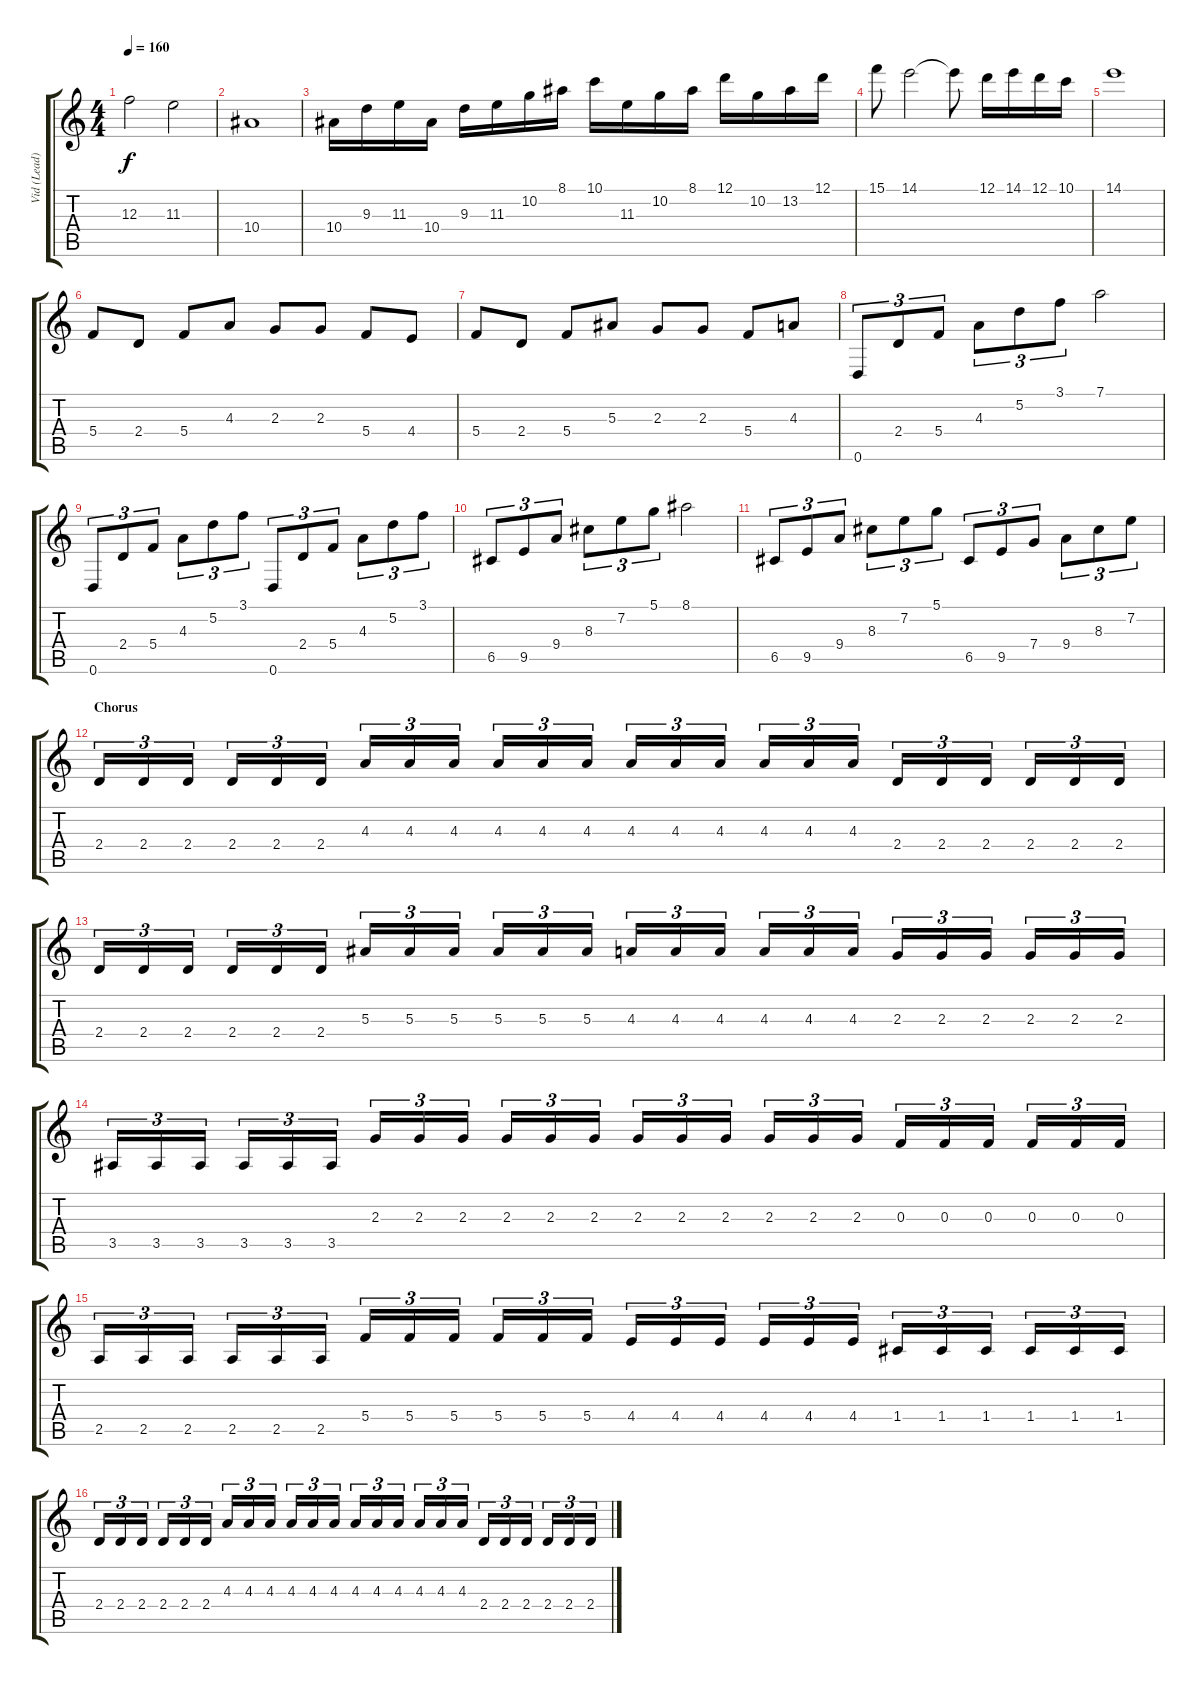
\track ("Vid (Lead)" "Vid (Lead)") {instrument distortionguitar}
\staff {score tabs}
\tuning (D4 A3 F3 C3 G2 D2) {hide}
\ts (4 4)
\tempo 160
\clef g2
\ks c
12.3.2{dy f} 11.3.2 |
10.4.1 |
10.4.16 9.3.16 11.3.16 10.4.16 9.3.16 11.3.16 10.2.16 8.1.16 10.1.16 11.3.16 10.2.16 8.1.16 12.1.16 10.2.16 13.2.16 12.1.16 |
15.1.8 14.1.2 14.1{t}.8 12.1.16 14.1.16 12.1.16 10.1.16 |
14.1.1 |
5.4.8 2.4.8 5.4.8 4.3.8 2.3.8 2.3.8 5.4.8 4.4.8 |
5.4.8 2.4.8 5.4.8 5.3.8 2.3.8 2.3.8 5.4.8 4.3.8 |
0.6.8{tu (3 2)} 2.4.8{tu (3 2)} 5.4.8{tu (3 2)} 4.3.8{tu (3 2)} 5.2.8{tu (3 2)} 3.1.8{tu (3 2)} 7.1.2 |
0.6.8{tu (3 2)} 2.4.8{tu (3 2)} 5.4.8{tu (3 2)} 4.3.8{tu (3 2)} 5.2.8{tu (3 2)} 3.1.8{tu (3 2)} 0.6.8{tu (3 2)} 2.4.8{tu (3 2)} 5.4.8{tu (3 2)} 4.3.8{tu (3 2)} 5.2.8{tu (3 2)} 3.1.8{tu (3 2)} |
6.5.8{tu (3 2)} 9.5.8{tu (3 2)} 9.4.8{tu (3 2)} 8.3.8{tu (3 2)} 7.2.8{tu (3 2)} 5.1.8{tu (3 2)} 8.1.2 |
6.5.8{tu (3 2)} 9.5.8{tu (3 2)} 9.4.8{tu (3 2)} 8.3.8{tu (3 2)} 7.2.8{tu (3 2)} 5.1.8{tu (3 2)} 6.5.8{tu (3 2)} 9.5.8{tu (3 2)} 7.4.8{tu (3 2)} 9.4.8{tu (3 2)} 8.3.8{tu (3 2)} 7.2.8{tu (3 2)} |
\section ("" "Chorus")
2.4.16{tu (3 2)} 2.4.16{tu (3 2)} 2.4.16{tu (3 2)} 2.4.16{tu (3 2)} 2.4.16{tu (3 2)} 2.4.16{tu (3 2)} 4.3.16{tu (3 2)} 4.3.16{tu (3 2)} 4.3.16{tu (3 2)} 4.3.16{tu (3 2)} 4.3.16{tu (3 2)} 4.3.16{tu (3 2)} 4.3.16{tu (3 2)} 4.3.16{tu (3 2)} 4.3.16{tu (3 2)} 4.3.16{tu (3 2)} 4.3.16{tu (3 2)} 4.3.16{tu (3 2)} 2.4.16{tu (3 2)} 2.4.16{tu (3 2)} 2.4.16{tu (3 2)} 2.4.16{tu (3 2)} 2.4.16{tu (3 2)} 2.4.16{tu (3 2)} |
2.4.16{tu (3 2)} 2.4.16{tu (3 2)} 2.4.16{tu (3 2)} 2.4.16{tu (3 2)} 2.4.16{tu (3 2)} 2.4.16{tu (3 2)} 5.3.16{tu (3 2)} 5.3.16{tu (3 2)} 5.3.16{tu (3 2)} 5.3.16{tu (3 2)} 5.3.16{tu (3 2)} 5.3.16{tu (3 2)} 4.3.16{tu (3 2)} 4.3.16{tu (3 2)} 4.3.16{tu (3 2)} 4.3.16{tu (3 2)} 4.3.16{tu (3 2)} 4.3.16{tu (3 2)} 2.3.16{tu (3 2)} 2.3.16{tu (3 2)} 2.3.16{tu (3 2)} 2.3.16{tu (3 2)} 2.3.16{tu (3 2)} 2.3.16{tu (3 2)} |
3.5.16{tu (3 2)} 3.5.16{tu (3 2)} 3.5.16{tu (3 2)} 3.5.16{tu (3 2)} 3.5.16{tu (3 2)} 3.5.16{tu (3 2)} 2.3.16{tu (3 2)} 2.3.16{tu (3 2)} 2.3.16{tu (3 2)} 2.3.16{tu (3 2)} 2.3.16{tu (3 2)} 2.3.16{tu (3 2)} 2.3.16{tu (3 2)} 2.3.16{tu (3 2)} 2.3.16{tu (3 2)} 2.3.16{tu (3 2)} 2.3.16{tu (3 2)} 2.3.16{tu (3 2)} 0.3.16{tu (3 2)} 0.3.16{tu (3 2)} 0.3.16{tu (3 2)} 0.3.16{tu (3 2)} 0.3.16{tu (3 2)} 0.3.16{tu (3 2)} |
2.5.16{tu (3 2)} 2.5.16{tu (3 2)} 2.5.16{tu (3 2)} 2.5.16{tu (3 2)} 2.5.16{tu (3 2)} 2.5.16{tu (3 2)} 5.4.16{tu (3 2)} 5.4.16{tu (3 2)} 5.4.16{tu (3 2)} 5.4.16{tu (3 2)} 5.4.16{tu (3 2)} 5.4.16{tu (3 2)} 4.4.16{tu (3 2)} 4.4.16{tu (3 2)} 4.4.16{tu (3 2)} 4.4.16{tu (3 2)} 4.4.16{tu (3 2)} 4.4.16{tu (3 2)} 1.4.16{tu (3 2)} 1.4.16{tu (3 2)} 1.4.16{tu (3 2)} 1.4.16{tu (3 2)} 1.4.16{tu (3 2)} 1.4.16{tu (3 2)} |
2.4.16{tu (3 2)} 2.4.16{tu (3 2)} 2.4.16{tu (3 2)} 2.4.16{tu (3 2)} 2.4.16{tu (3 2)} 2.4.16{tu (3 2)} 4.3.16{tu (3 2)} 4.3.16{tu (3 2)} 4.3.16{tu (3 2)} 4.3.16{tu (3 2)} 4.3.16{tu (3 2)} 4.3.16{tu (3 2)} 4.3.16{tu (3 2)} 4.3.16{tu (3 2)} 4.3.16{tu (3 2)} 4.3.16{tu (3 2)} 4.3.16{tu (3 2)} 4.3.16{tu (3 2)} 2.4.16{tu (3 2)} 2.4.16{tu (3 2)} 2.4.16{tu (3 2)} 2.4.16{tu (3 2)} 2.4.16{tu (3 2)} 2.4.16{tu (3 2)}
